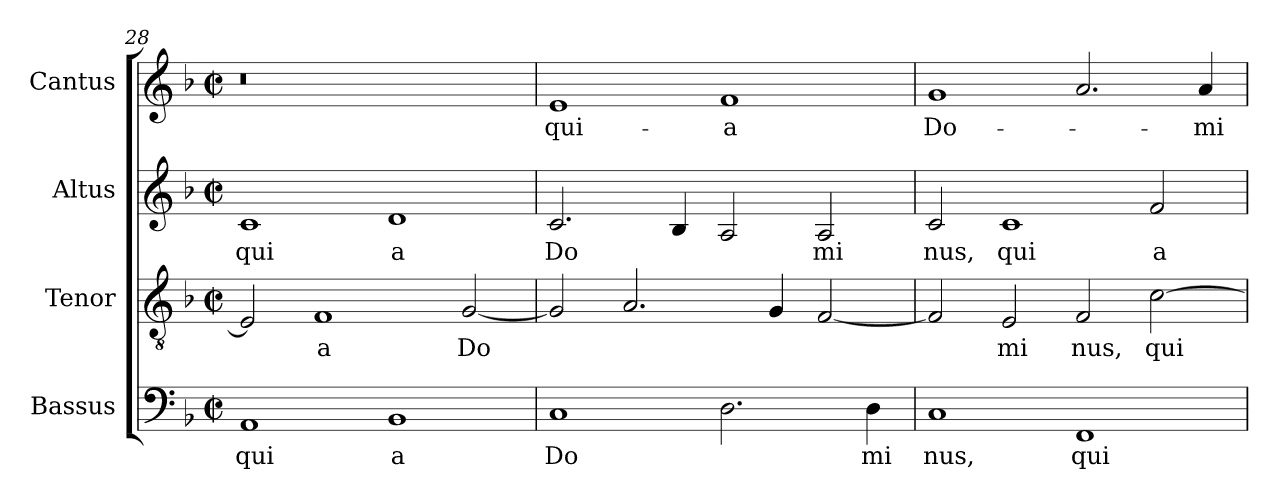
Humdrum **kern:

**kern	**text	**kern	**text	**kern	**text	**kern	**text
*part4	*part4	*part3	*part3	*part2	*part2	*part1	*part1
*staff4	*staff4	*staff3	*staff3	*staff2	*staff2	*staff1	*staff1
*I"Bassus	*	*I"Tenor	*	*I"Altus	*	*I"Cantus	*
*clefF4	*	*clefGv2	*	*clefG2	*	*clefG2	*
*k[b-]	*	*k[b-]	*	*k[b-]	*	*k[b-]	*
*F:	*	*F:	*	*F:	*	*F:	*
*M2/2	*	*M2/2	*	*M2/2	*	*M2/2	*
*met(c|)	*	*met(c|)	*	*met(c|)	*	*met(c|)	*
=28	=28	=28	=28	=28	=28	=28	=28
!	!LO:LY:b:cj	!	!	!	!LO:LY:b:cj	!	!
1AA	qui	2E/]	.	1c	qui	0r	.
!	!	!	!LO:LY:b:cj	!	!	!	!
.	.	1F	a	.	.	.	.
!	!LO:LY:b:cj	!	!	!	!LO:LY:b:cj	!	!
1BB-	a	.	.	1d	a	.	.
!	!	!	!LO:LY:b	!	!	!	!
.	.	[<2G/	Do	.	.	.	.
=29	=29	=29	=29	=29	=29	=29	=29
!	!LO:LY:b:cj	!	!	!	!LO:LY:b	!	!LO:LY:b:cj
1C	Do	2G/]	.	2.c/	Do	1e	qui-
.	.	2.A/	.	.	.	.	.
.	.	.	.	4B-/	.	.	.
!	!	!	!	!	!	!	!LO:LY:b:cj
2.D\	.	.	.	2A/	.	1f	-a
.	.	4G/	.	.	.	.	.
!	!	!	!	!	!LO:LY:b:cj	!	!
.	.	[<2F/	.	2A/	mi	.	.
!	!LO:LY:b:cj	!	!	!	!	!	!
4D\	mi	.	.	.	.	.	.
=30	=30	=30	=30	=30	=30	=30	=30
!	!LO:LY:b:cj	!	!	!	!LO:LY:b:cj	!	!LO:LY:b:cj
1C	nus,	2F/]	.	2c/	nus,	1g	Do-
!	!	!	!LO:LY:b:cj	!	!LO:LY:b:cj	!	!
.	.	2E/	mi	1c	qui	.	.
!	!LO:LY:b:cj	!	!LO:LY:b:cj	!	!	!	!
1FF	qui	2F/	nus,	.	.	2.a/	.
!	!	!	!LO:LY:b	!	!LO:LY:b:cj	!	!
.	.	[>2c\	qui	2f/	a	.	.
!	!	!	!	!	!	!	!LO:LY:b:cj
.	.	.	.	.	.	4a/	-mi-
=	=	=	=	=	=	=	=
*-	*-	*-	*-	*-	*-	*-	*-
